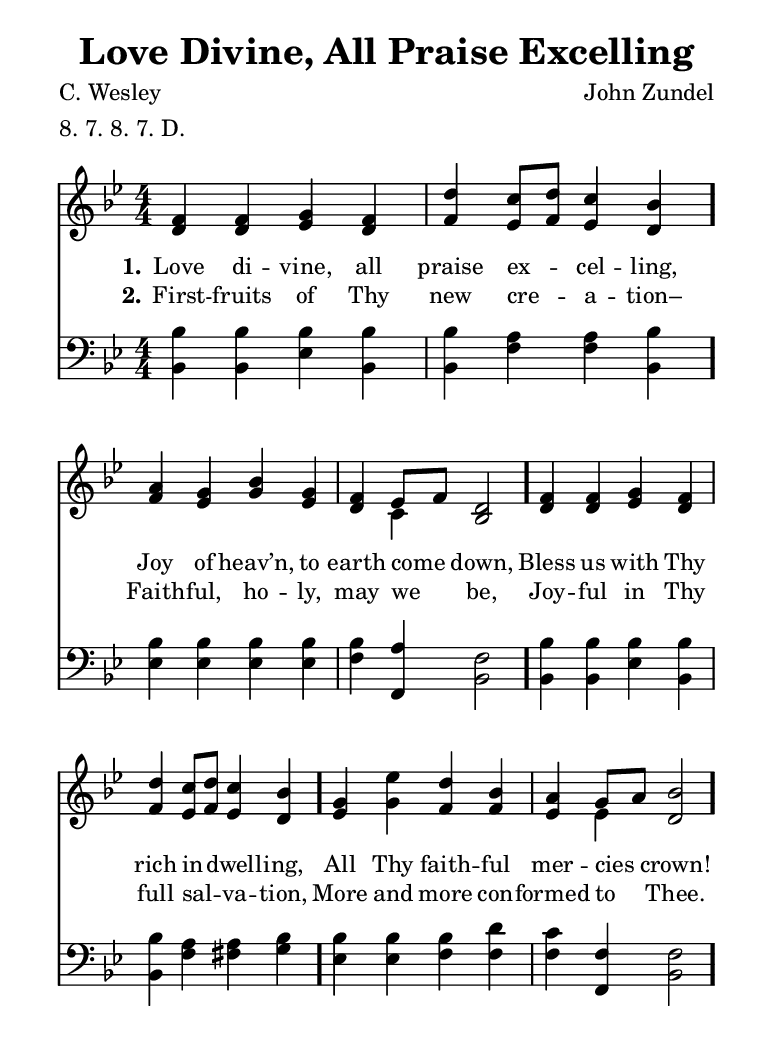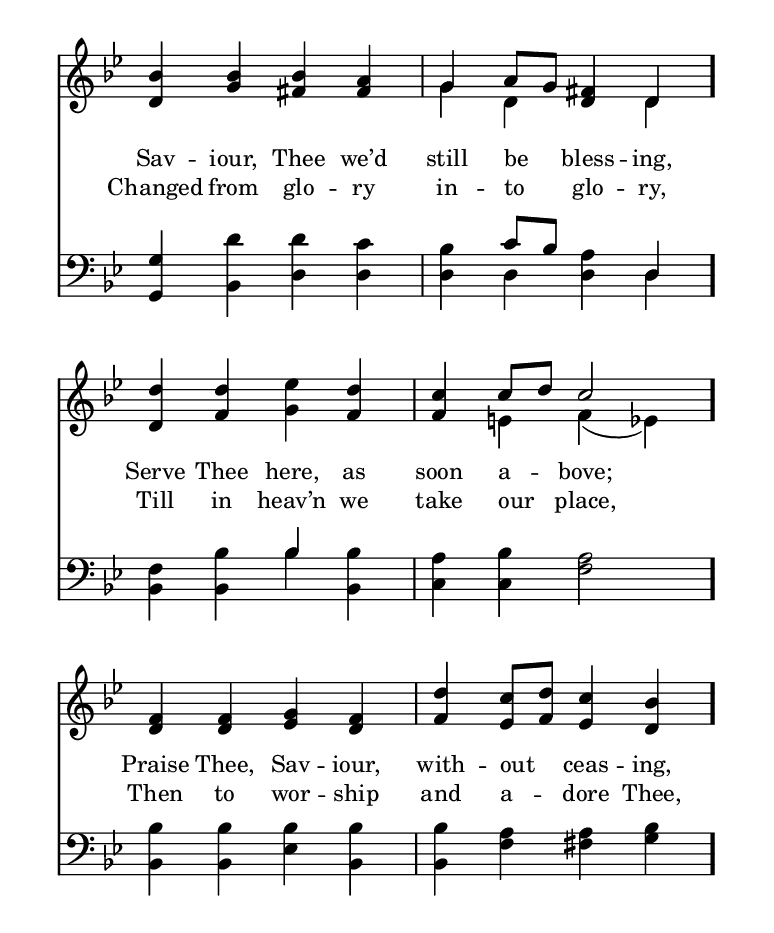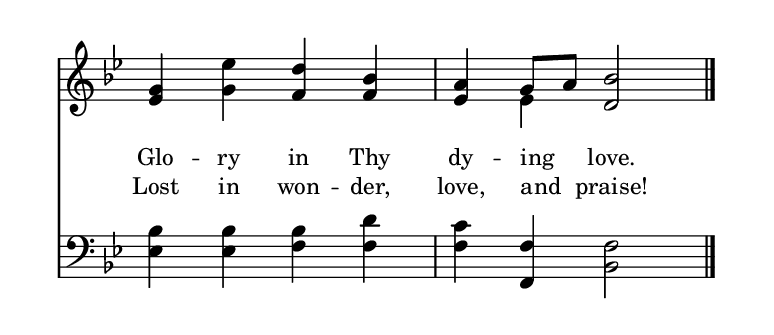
\include "common/global.ily"
\paper {
  \include "common/paper.ily"
  ragged-bottom = ##t
}

\header{
  hymnnumber = "274"
  title = "Love Divine, All Praise Excelling"
  tunename = "Zundel"
  meter = "8. 7. 8. 7. D."
  poet = "C. Wesley"
  composer = "John Zundel"
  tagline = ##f
}

global = {
  \include "common/overrides.ily"
  \override Staff.TimeSignature.style = #'numbered
  \time 4/4
  \override Score.MetronomeMark.transparent = ##t % hide all fermata changes too
  \tempo 4=80
  \key bes \major
  \autoBeamOff
}

notesSoprano = {
\global
\relative c' {

  f4 f g f | d' c8[ d] c4 bes |
  a4 g bes g | f ees8[ f] d2 |
  f4 f g f | d' c8[ d] c4 bes |
  g4 ees' d bes | a g8[ a] bes2 |

  bes4 bes bes a | g a8[ g] fis4 d |
  d'4 d ees d | c c8[ d] c2 |
  f,4 f g f | d' c8[ d] c4 bes |
  g4 ees' d bes | a g8[ a] bes2 |

  \bar "|."

}
}

notesAlto = {
\global
\relative e' {

  d4 d ees d | f ees8[ f] ees4 d |
  f ees g ees | d c bes2 |
  d4 d ees d | f ees8[ f] ees4 d |
  ees4 g f f | ees ees d2 |

  d4 g fis fis | g d d d |
  d4 f g f | f e f( ees) |
  d4 d ees d | f ees8[ f] ees4 d |
  ees4 g f f | ees ees d2 |

}
}

notesTenor = {
\global
\relative a {

  bes4 bes bes bes | bes a a bes |
  bes4 bes bes bes | bes a f2 |
  bes4 bes bes bes | bes a a bes |
  bes4 bes bes d | c f, f2 |

  g4 d' d c | bes c8[ bes] a4 d, |
  f4 bes bes bes | a bes a2 |
  bes4 bes bes bes | bes a a bes |
  bes4 bes bes d | c f, f2 |

}
}

notesBass = {
\global
\relative f, {

  bes4 bes ees bes | bes f' f bes, |
  ees4 ees ees ees | f f, bes2 |
  bes4 bes ees bes | bes f' fis g |
  ees4 ees f f | f f, bes2 |

  g4 bes d d | d d d d |
  bes4 bes bes' bes, | c c f2 |
  bes,4 bes ees bes | bes f' fis g |
  ees4 ees f f | f f, bes2 |

}
}

wordsA = \lyricmode {
\set stanza = "1."

Love di -- vine, all praise ex -- cel -- ling, \bar "."
Joy of heav’n, to earth come down, \bar "."
Bless us with Thy rich in -- dwell -- ing, \bar "."
All Thy faith -- ful mer -- cies crown! \bar "."
Sav -- iour, Thee we’d still be bless -- ing, \bar "."
Serve Thee here, as soon a -- bove; \bar "."
Praise Thee, Sav -- iour, with -- out ceas -- ing, \bar "."
Glo -- ry in Thy dy -- ing love. \bar "."

}

wordsB = \lyricmode {
\set stanza = "2."

First -- fruits of Thy new cre -- a -- tion–
Faith -- ful, ho -- ly, may we be,
Joy -- ful in Thy full sal -- va -- tion,
More and more con -- formed to Thee.
Changed from glo -- ry in -- to glo -- ry,
Till in heav’n we take our place,
Then to wor -- ship and a -- dore Thee,
Lost in won -- der, love, and praise!

}

\score {
  \context ChoirStaff <<
    \context Staff = upper <<
      \set Staff.autoBeaming = ##f
      \set ChoirStaff.systemStartDelimiter = #'SystemStartBar
      \set ChoirStaff.printPartCombineTexts = ##f
      \partcombine #'(2 . 9) \notesSoprano \notesAlto
      \context NullVoice = sopranos { \voiceOne << \notesSoprano >> }
      \context NullVoice = altos { \voiceTwo << \notesAlto >> }
      \context Lyrics = one   \lyricsto sopranos \wordsA
      \context Lyrics = two   \lyricsto sopranos \wordsB
    >>
    \context Staff = men <<
      \set Staff.autoBeaming = ##f
      \clef bass
      \set ChoirStaff.printPartCombineTexts = ##f
      \partcombine #'(2 . 9) \notesTenor \notesBass
      \context NullVoice = tenors { \voiceOne << \notesTenor >> }
      \context NullVoice = basses { \voiceTwo << \notesBass >> }
    >>
  >>
  \layout {
    \include "common/layout.ily"
  }
  \midi{
    \include "common/midi.ily"
  }
}

\version "2.19.49"  % necessary for upgrading to future LilyPond versions.

% vi:set et ts=2 sw=2 ai nocindent syntax=lilypond:
